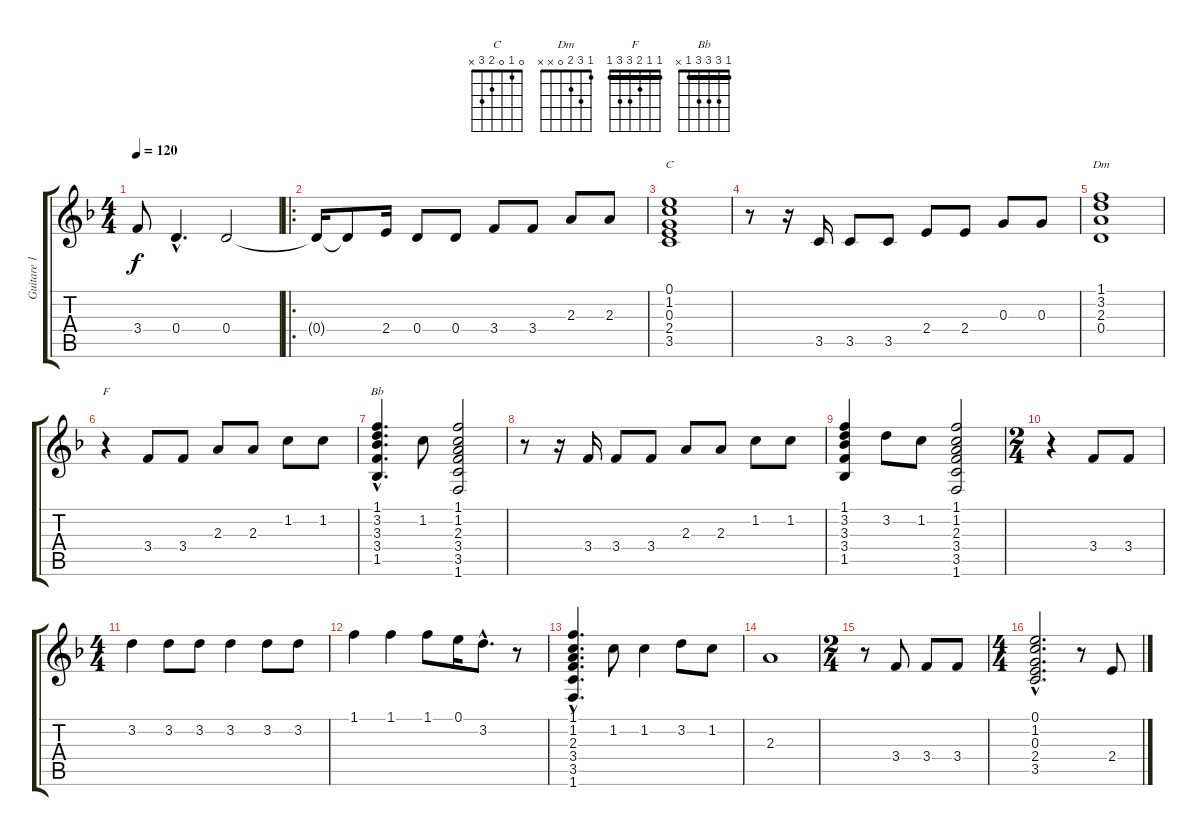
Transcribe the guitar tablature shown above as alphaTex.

\track ("Guitare 1" "Guitare 1") {instrument electricguitarclean}
\staff {score tabs}
\tuning (E4 B3 G3 D3 A2 E2) {hide}
\chord ("C" 0 1 0 2 3 x)
\chord ("Dm" 1 3 2 0 x x)
\chord ("F" 1 1 2 3 3 1) {barre 1}
\chord ("Bb" 1 3 3 3 1 x) {barre 1}
\ts (4 4)
\tempo 120
\clef g2
\ks f
3.4.8{dy f} 0.4{hac}.4{d} 0.4.2 |
\ro
0.4{t}.16 0.4{t}.8 2.4.16 0.4.8 0.4.8 3.4.8 3.4.8 2.3.8 2.3.8 |
(0.1 1.2 0.3 2.4 3.5).1{ch "C"} |
r.8 r.16 3.5.16 3.5.8 3.5.8 2.4.8 2.4.8 0.3.8 0.3.8 |
(1.1 3.2 2.3 0.4).1{ch "Dm"} |
r.4{ch "F"} 3.4.8 3.4.8 2.3.8 2.3.8 1.2.8 1.2.8 |
(1.1{hac} 3.2{hac} 3.3{hac} 3.4{hac} 1.5{hac}).4{d ch "Bb"} 1.2.8 (1.1 1.2 2.3 3.4 3.5 1.6).2 |
r.8 r.16 3.4.16 3.4.8 3.4.8 2.3.8 2.3.8 1.2.8 1.2.8 |
(1.1 3.2 3.3 3.4 1.5).4 3.2.8 1.2.8 (1.1 1.2 2.3 3.4 3.5 1.6).2 |
\ts (2 4)
r.4 3.4.8 3.4.8 |
\ts (4 4)
3.2.4 3.2.8 3.2.8 3.2.4 3.2.8 3.2.8 |
1.1.4 1.1.4 1.1.8 0.1.16 3.2{hac}.8{d} r.8 |
(1.1{hac} 1.2{hac} 2.3{hac} 3.4{hac} 3.5{hac} 1.6{hac}).4{d} 1.2.8 1.2.4 3.2.8 1.2.8 |
2.3.1 |
\ts (2 4)
r.8 3.4.8 3.4.8 3.4.8 |
\ts (4 4)
(0.1{hac} 1.2{hac} 0.3{hac} 2.4{hac} 3.5{hac}).2{d} r.8 2.4.8
